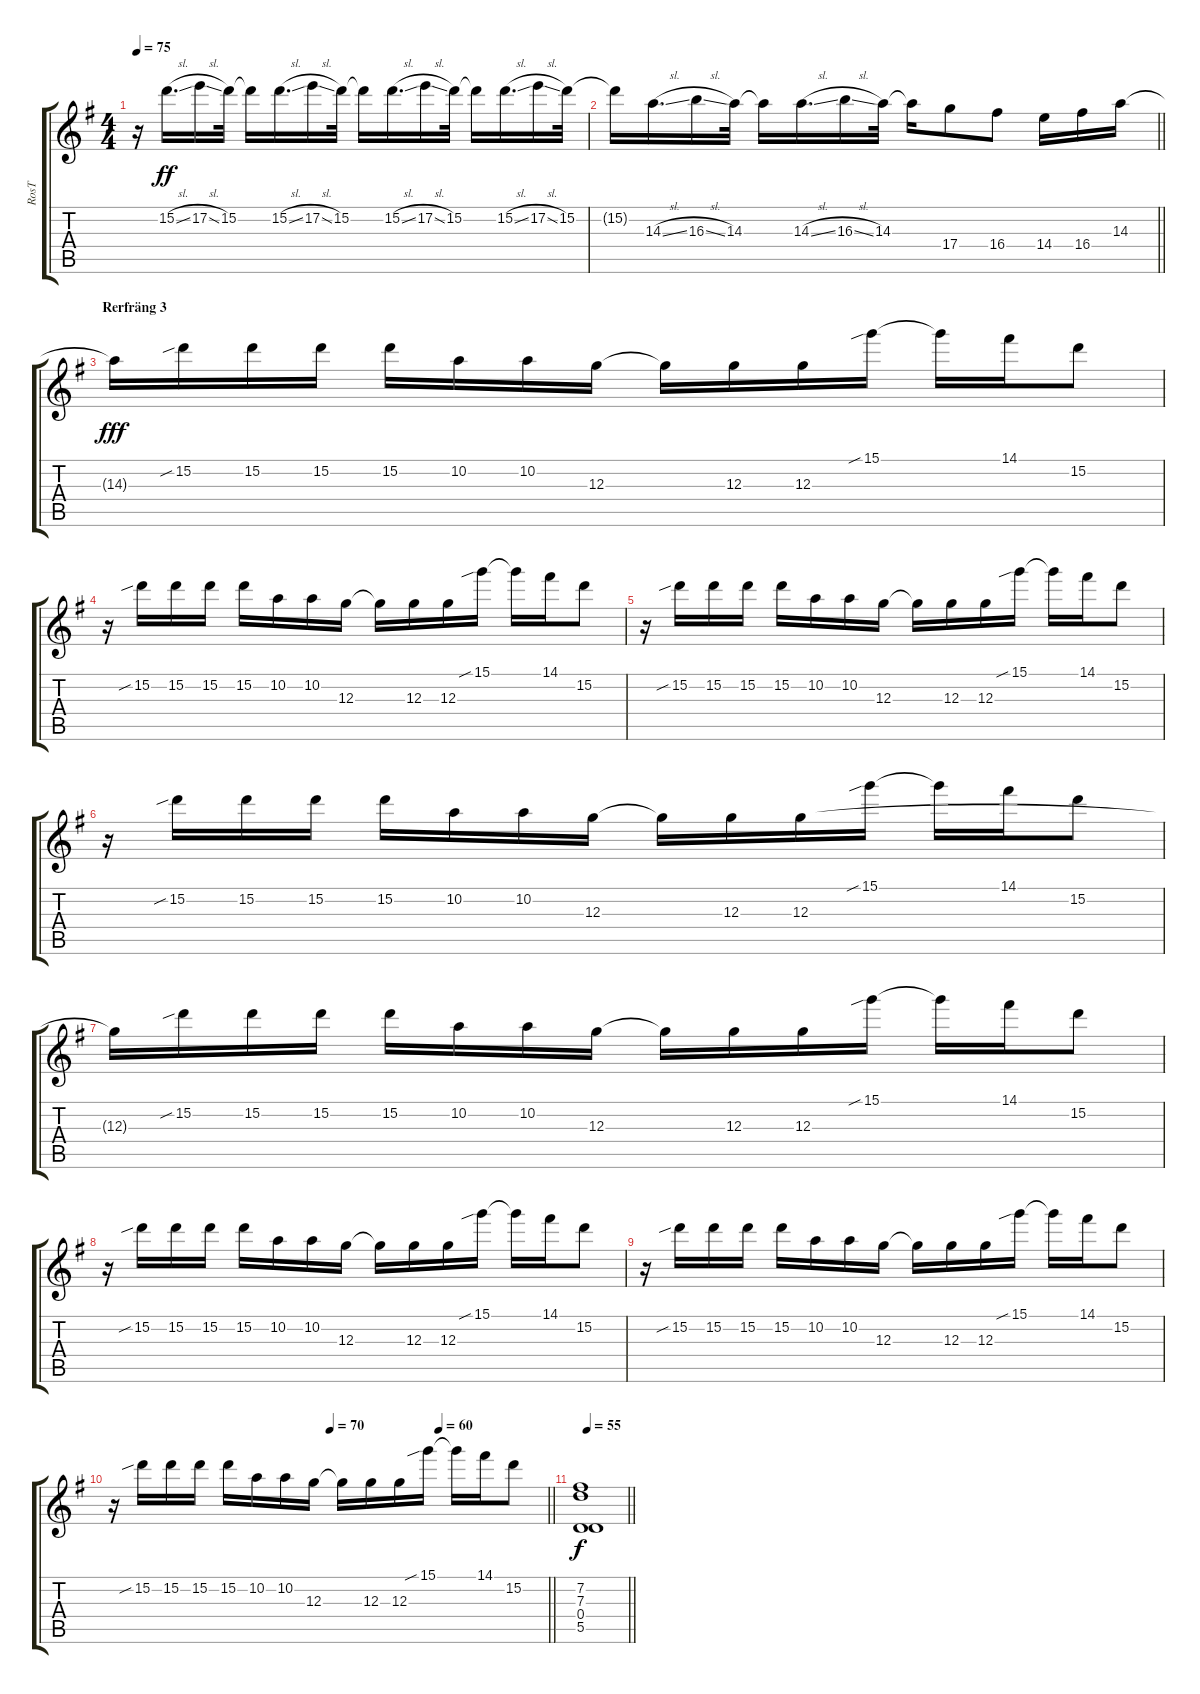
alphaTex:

\track ("RosT" "RosT") {instrument acousticguitarsteel}
\staff {score tabs}
\tuning (E4 B3 G3 D3 A2 D2) {hide}
\ts (4 4)
\tempo 75
\clef g2
\ks g
r.16{dy ff} 15.2{sl}.16{d} 17.2{sl}.16 15.2.32 15.2{t}.16 15.2{sl}.16{d} 17.2{sl}.16 15.2.32 15.2{t}.16 15.2{sl}.16{d} 17.2{sl}.16 15.2.32 15.2{t}.16 15.2{sl}.16{d} 17.2{sl}.16 15.2.32 |
\barLineRight lightlight
15.2{t}.16 14.3{sl}.16{d} 16.3{sl}.16 14.3.32 14.3{t}.16 14.3{sl}.16{d} 16.3{sl}.16 14.3.32 14.3{t}.16 17.4.8 16.4.8 14.4.16 16.4.16 14.3.16 |
\section ("" "Rerfräng 3")
14.3{t}.16{dy fff} 15.2{sib}.16 15.2.16 15.2.16 15.2.16 10.2.16 10.2.16 12.3.16 12.3{t}.16 12.3.16 12.3.16 15.1{sib}.16 15.1{t}.16 14.1.16 15.2.8 |
r.16 15.2{sib}.16 15.2.16 15.2.16 15.2.16 10.2.16 10.2.16 12.3.16 12.3{t}.16 12.3.16 12.3.16 15.1{sib}.16 15.1{t}.16 14.1.16 15.2.8 |
r.16 15.2{sib}.16 15.2.16 15.2.16 15.2.16 10.2.16 10.2.16 12.3.16 12.3{t}.16 12.3.16 12.3.16 15.1{sib}.16 15.1{t}.16 14.1.16 15.2.8 |
r.16 15.2{sib}.16 15.2.16 15.2.16 15.2.16 10.2.16 10.2.16 12.3.16 12.3{t}.16 12.3.16 12.3.16 15.1{sib}.16 15.1{t}.16 14.1.16 15.2.8 |
12.3{t}.16 15.2{sib}.16 15.2.16 15.2.16 15.2.16 10.2.16 10.2.16 12.3.16 12.3{t}.16 12.3.16 12.3.16 15.1{sib}.16 15.1{t}.16 14.1.16 15.2.8 |
r.16 15.2{sib}.16 15.2.16 15.2.16 15.2.16 10.2.16 10.2.16 12.3.16 12.3{t}.16 12.3.16 12.3.16 15.1{sib}.16 15.1{t}.16 14.1.16 15.2.8 |
r.16 15.2{sib}.16 15.2.16 15.2.16 15.2.16 10.2.16 10.2.16 12.3.16 12.3{t}.16 12.3.16 12.3.16 15.1{sib}.16 15.1{t}.16 14.1.16 15.2.8 |
\tempo (70 0.5)
\tempo (60 0.75)
\barLineRight lightlight
r.16 15.2{sib}.16 15.2.16 15.2.16 15.2.16 10.2.16 10.2.16 12.3.16 12.3{t}.16 12.3.16 12.3.16 15.1{sib}.16 15.1{t}.16 14.1.16 15.2.8 |
\tempo 55
\barLineRight lightlight
(7.2 7.3 0.4 5.5).1{dy f}
